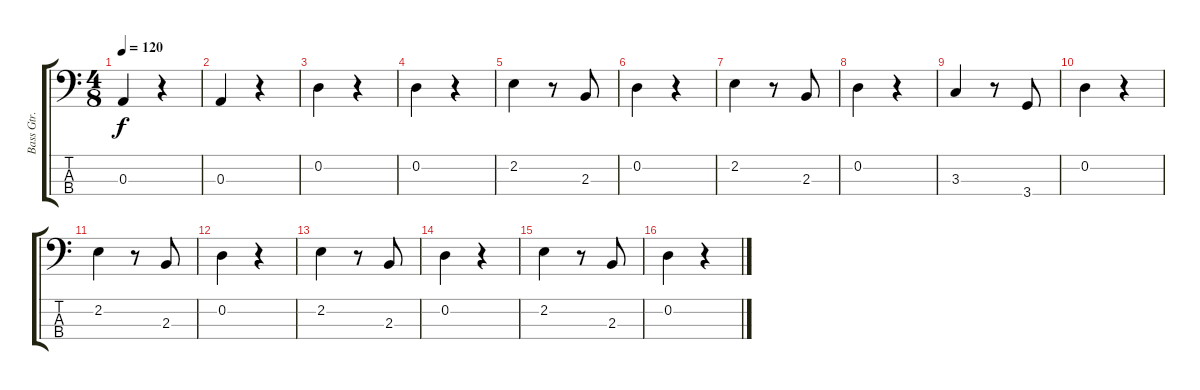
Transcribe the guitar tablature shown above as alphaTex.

\track ("Bass Gtr." "Bass Gtr.") {instrument fretlessbass}
\staff {score tabs}
\tuning (G2 D2 A1 E1) {hide}
\ts (4 8)
\tempo 120
\clef f4
\ks c
0.3.4{dy f} r.4 |
0.3.4 r.4 |
0.2.4 r.4 |
0.2.4 r.4 |
2.2.4 r.8 2.3.8 |
0.2.4 r.4 |
2.2.4 r.8 2.3.8 |
0.2.4 r.4 |
3.3.4 r.8 3.4.8 |
0.2.4 r.4 |
2.2.4 r.8 2.3.8 |
0.2.4 r.4 |
2.2.4 r.8 2.3.8 |
0.2.4 r.4 |
2.2.4 r.8 2.3.8 |
0.2.4 r.4
